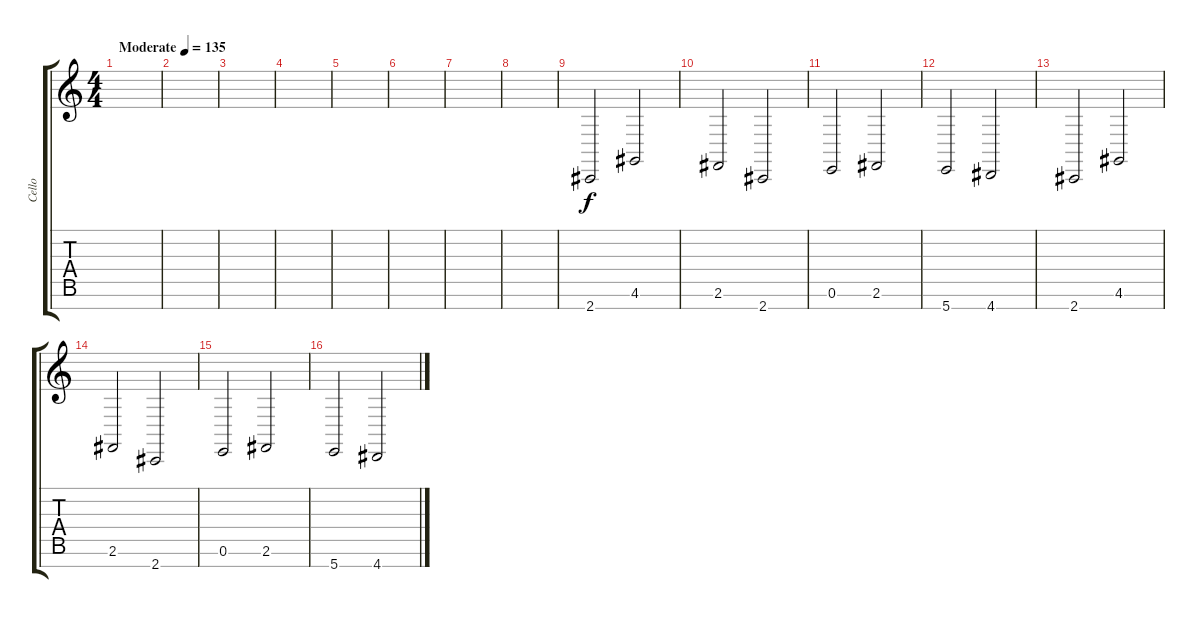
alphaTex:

\track ("Cello" "Cello") {instrument cello}
\staff {score tabs}
\tuning (E4 B3 G3 D3 A2 E2 B1) {hide}
\ts (4 4)
\tempo (135 "Moderate")
\clef g2
\ks c
|
|
|
|
|
|
|
|
2.7.2 4.6.2 |
2.6.2 2.7.2 |
0.6.2 2.6.2 |
5.7.2 4.7.2 |
2.7.2 4.6.2 |
2.6.2 2.7.2 |
0.6.2 2.6.2 |
5.7.2 4.7.2
